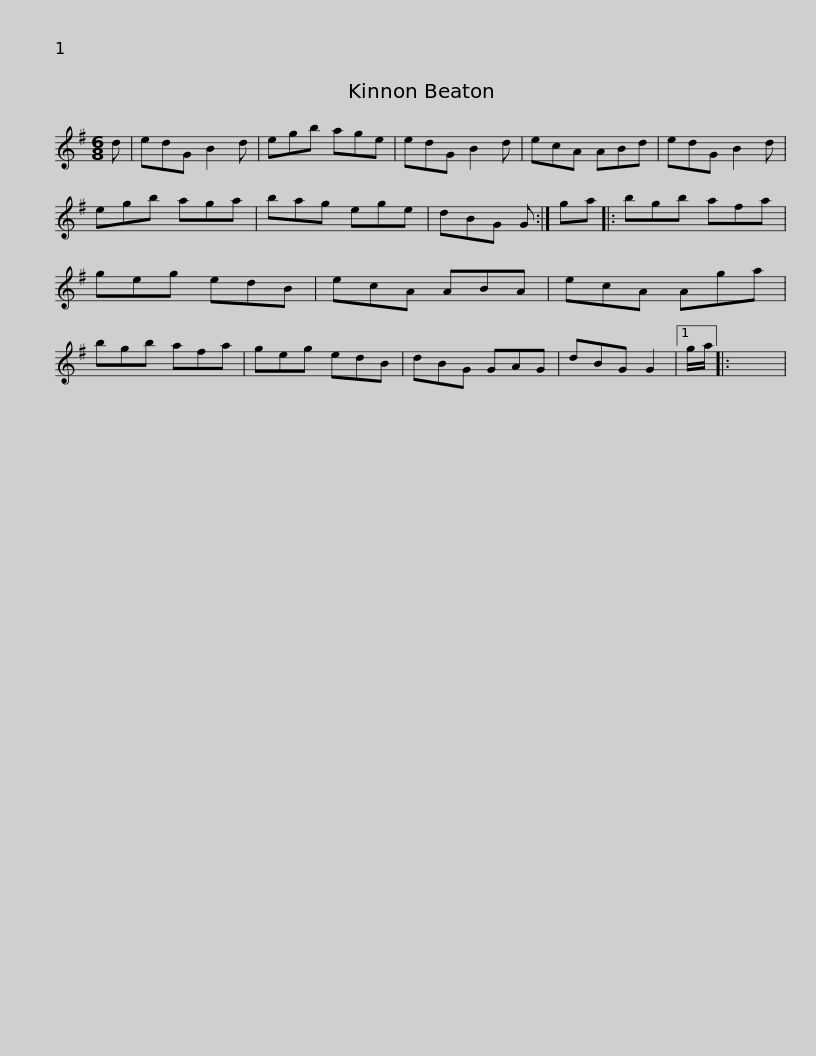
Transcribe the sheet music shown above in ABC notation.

X:1
L:1/8
M:6/8
I:linebreak $
K:G
V:1 treble
V:1
 d | edG B2 d | egb age | edG B2 d | ecA ABd | %5
 edG B2 d | egb aga | bag ege |$ dBG G :| ga |: %10
 bgb afa | geg edB | ecA ABA | ecA Aga | bgb afa | %15
 geg edB |$ dBG GAG | dBG G2 |1 g/a/ |: x6 | %20
